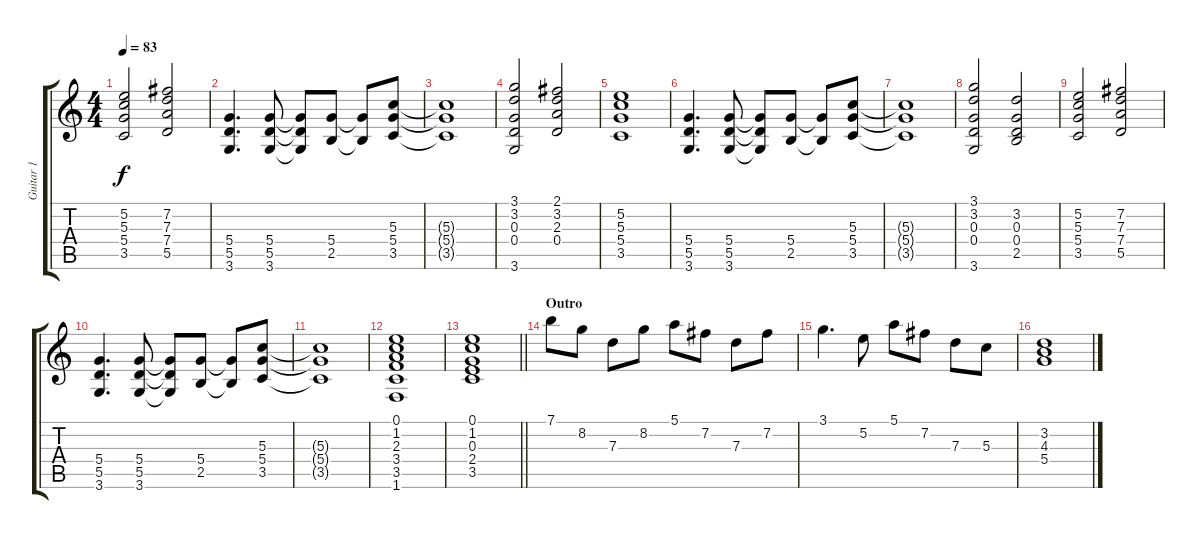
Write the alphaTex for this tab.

\track ("Guitar 1" "Guitar 1") {instrument overdrivenguitar}
\staff {score tabs}
\tuning (E4 B3 G3 D3 A2 E2) {hide}
\ts (4 4)
\tempo 83
\clef g2
\ks c
(5.2 5.3 5.4 3.5).2{dy f} (7.2 7.3 7.4 5.5).2 |
(5.4 5.5 3.6).4{d} (5.4 5.5 3.6).8 (5.4{t} 5.5{t} 3.6{t}).8 (5.4 2.5).8 (5.4{t} 2.5{t}).8 (5.3 5.4 3.5).8 |
(5.3{t} 5.4{t} 3.5{t}).1 |
(3.1 3.2 0.3 0.4 3.6).2 (2.1 3.2 2.3 0.4).2 |
(5.2 5.3 5.4 3.5).1 |
(5.4 5.5 3.6).4{d} (5.4 5.5 3.6).8 (5.4{t} 5.5{t} 3.6{t}).8 (5.4 2.5).8 (5.4{t} 2.5{t}).8 (5.3 5.4 3.5).8 |
(5.3{t} 5.4{t} 3.5{t}).1 |
(3.1 3.2 0.3 0.4 3.6).2 (3.2 0.3 0.4 2.5).2 |
(5.2 5.3 5.4 3.5).2 (7.2 7.3 7.4 5.5).2 |
(5.4 5.5 3.6).4{d} (5.4 5.5 3.6).8 (5.4{t} 5.5{t} 3.6{t}).8 (5.4 2.5).8 (5.4{t} 2.5{t}).8 (5.3 5.4 3.5).8 |
(5.3{t} 5.4{t} 3.5{t}).1 |
(0.1 1.2 2.3 3.4 3.5 1.6).1 |
\barLineRight lightlight
(0.1 1.2 0.3 2.4 3.5).1 |
\section ("" "Outro")
7.1.8 8.2.8 7.3.8 8.2.8 5.1.8 7.2.8 7.3.8 7.2.8 |
3.1.4{d} 5.2.8 5.1.8 7.2.8 7.3.8 5.3.8 |
(3.2 4.3 5.4).1
